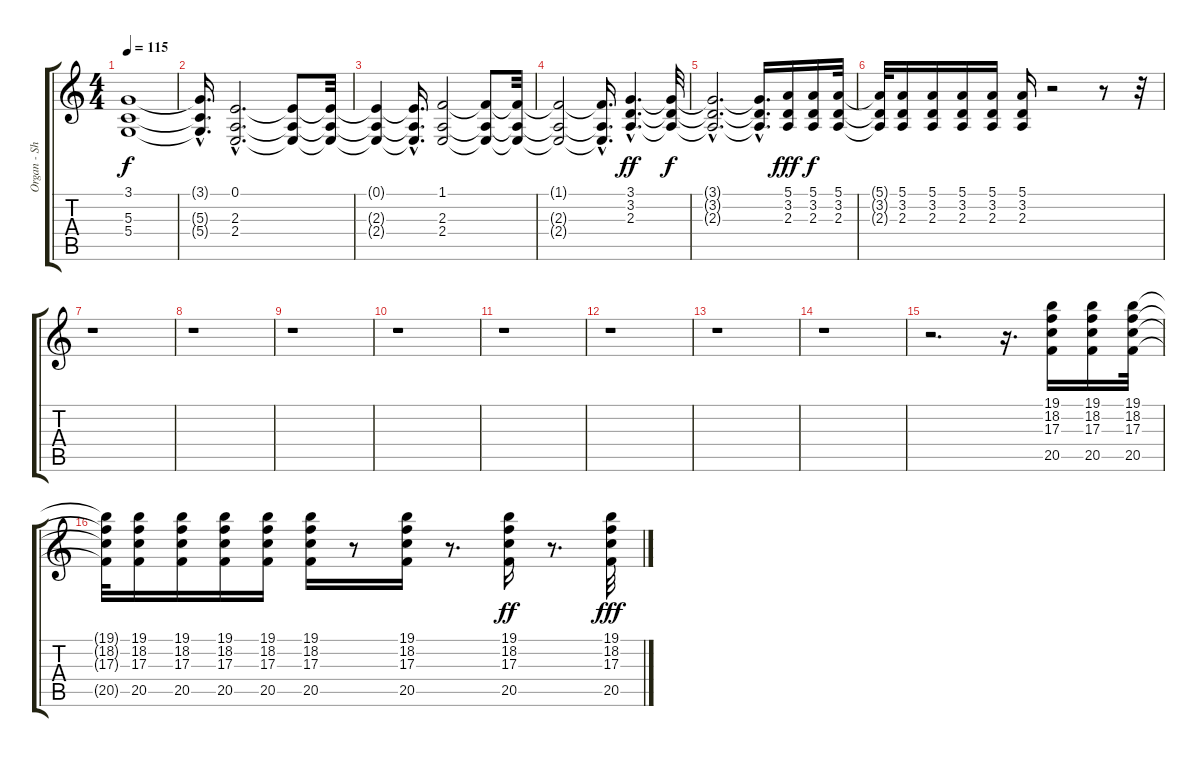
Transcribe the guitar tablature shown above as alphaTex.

\track ("Organ - Sherinian" "Organ - Sh") {instrument percussiveorgan}
\staff {score tabs}
\tuning (E4 B3 G3 D3 A2 E2) {hide}
\ts (4 4)
\tempo 115
\clef g2
\ks c
(3.1{t} 5.3{t} 5.4{t}).1{dy f} |
(3.1{hac t} 5.3{hac t} 5.4{hac t}).16{d} (0.1{hac} 2.3{hac} 2.4{hac}).2{d} (0.1{t} 2.3{t} 2.4{t}).8 (0.1{t} 2.3{t} 2.4{t}).32 |
(0.1{t} 2.3{t} 2.4{t}).4 (0.1{hac t} 2.3{hac t} 2.4{hac t}).16{d} (1.1 2.3 2.4).2 (1.1{t} 2.3{t} 2.4{t}).8 (1.1{t} 2.3{t} 2.4{t}).32 |
(1.1{t} 2.3{t} 2.4{t}).2 (1.1{hac t} 2.3{hac t} 2.4{hac t}).16{d} (3.1{hac} 3.2{hac} 2.3{hac}).4{d dy ff} (3.1{t} 3.2{t} 2.3{t}).32{dy f} |
(3.1{hac t} 3.2{hac t} 2.3{hac t}).2{d} (3.1{hac t} 3.2{hac t} 2.3{hac t}).16{d} (5.1 3.2 2.3).16{dy fff} (5.1 3.2 2.3).16{dy f} (5.1 3.2 2.3).32 |
(5.1{t} 3.2{t} 2.3{t}).32 (5.1 3.2 2.3).16 (5.1 3.2 2.3).16 (5.1 3.2 2.3).16 (5.1 3.2 2.3).16 (5.1 3.2 2.3).16 r.2 r.8 r.32 |
r.1 |
r.1 |
r.1 |
r.1 |
r.1 |
r.1 |
r.1 |
r.1 |
r.2{d} r.16{d} (19.1 18.2 17.3 20.5).16 (19.1 18.2 17.3 20.5).16 (19.1 18.2 17.3 20.5).32 |
(19.1{t} 18.2{t} 17.3{t} 20.5{t}).32 (19.1 18.2 17.3 20.5).16 (19.1 18.2 17.3 20.5).16 (19.1 18.2 17.3 20.5).16 (19.1 18.2 17.3 20.5).16 (19.1 18.2 17.3 20.5).16 r.8 (19.1 18.2 17.3 20.5).16 r.8{d} (19.1 18.2 17.3 20.5).16{dy ff} r.8{d} (19.1 18.2 17.3 20.5).32{dy fff}
